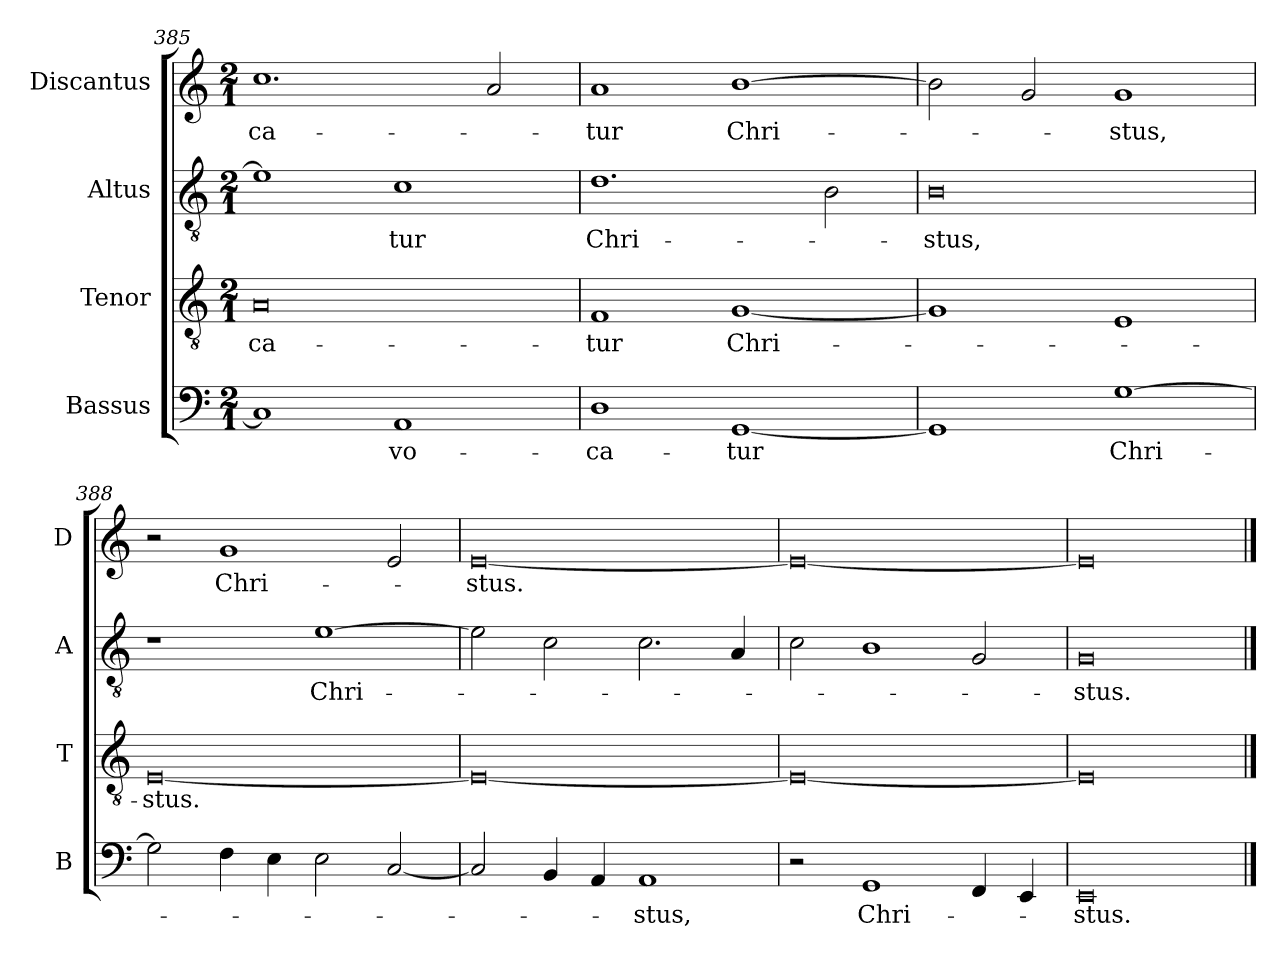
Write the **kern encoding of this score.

**kern	**text	**kern	**text	**kern	**text	**kern	**text
*part4	*part4	*part3	*part3	*part2	*part2	*part1	*part1
*staff4	*staff4	*staff3	*staff3	*staff2	*staff2	*staff1	*staff1
*I"Bassus	*	*I"Tenor	*	*I"Altus	*	*I"Discantus	*
*I'B	*	*I'T	*	*I'A	*	*I'D	*
*clefF4	*	*clefGv2	*	*clefGv2	*	*clefG2	*
*k[]	*	*k[]	*	*k[]	*	*k[]	*
*M2/1	*	*M2/1	*	*M2/1	*	*M2/1	*
=385	=385	=385	=385	=385	=385	=385	=385
1C]	.	0A	-ca-	1e]	.	1.cc	-ca-
1AA	vo-	.	.	1c	-tur	.	.
.	.	.	.	.	.	2a/	.
=386	=386	=386	=386	=386	=386	=386	=386
1D	-ca-	1F	-tur	1.d	Chri-	1a	-tur
[1GG	-tur	[1G	Chri-	.	.	[1b	Chri-
.	.	.	.	2B\	.	.	.
=387	=387	=387	=387	=387	=387	=387	=387
1GG]	.	1G]	.	0B	-stus,	2b\]	.
.	.	.	.	.	.	2g/	.
[1G	Chri-	1E	.	.	.	1g	-stus,
=388	=388	=388	=388	=388	=388	=388	=388
2G\]	.	[0E	-stus.	1r	.	2r	.
4F\	.	.	.	.	.	1g	Chri-
4E\	.	.	.	.	.	.	.
2E\	.	.	.	[1e	Chri-	.	.
[2C/	.	.	.	.	.	2e/	.
=389	=389	=389	=389	=389	=389	=389	=389
2C/]	.	0E_	.	2e\]	.	[0e	-stus.
4BB/	.	.	.	2c\	.	.	.
4AA/	.	.	.	.	.	.	.
1AA	-stus,	.	.	2.c\	.	.	.
.	.	.	.	4A/	.	.	.
=390	=390	=390	=390	=390	=390	=390	=390
2r	.	0E_	.	2c\	.	0e_	.
1GG	Chri-	.	.	1B	.	.	.
4FF/	.	.	.	2G/	.	.	.
4EE/	.	.	.	.	.	.	.
=391	=391	=391	=391	=391	=391	=391	=391
0EE	-stus.	0E]	.	0G	-stus.	0e]	.
==	==	==	==	==	==	==	==
*-	*-	*-	*-	*-	*-	*-	*-
